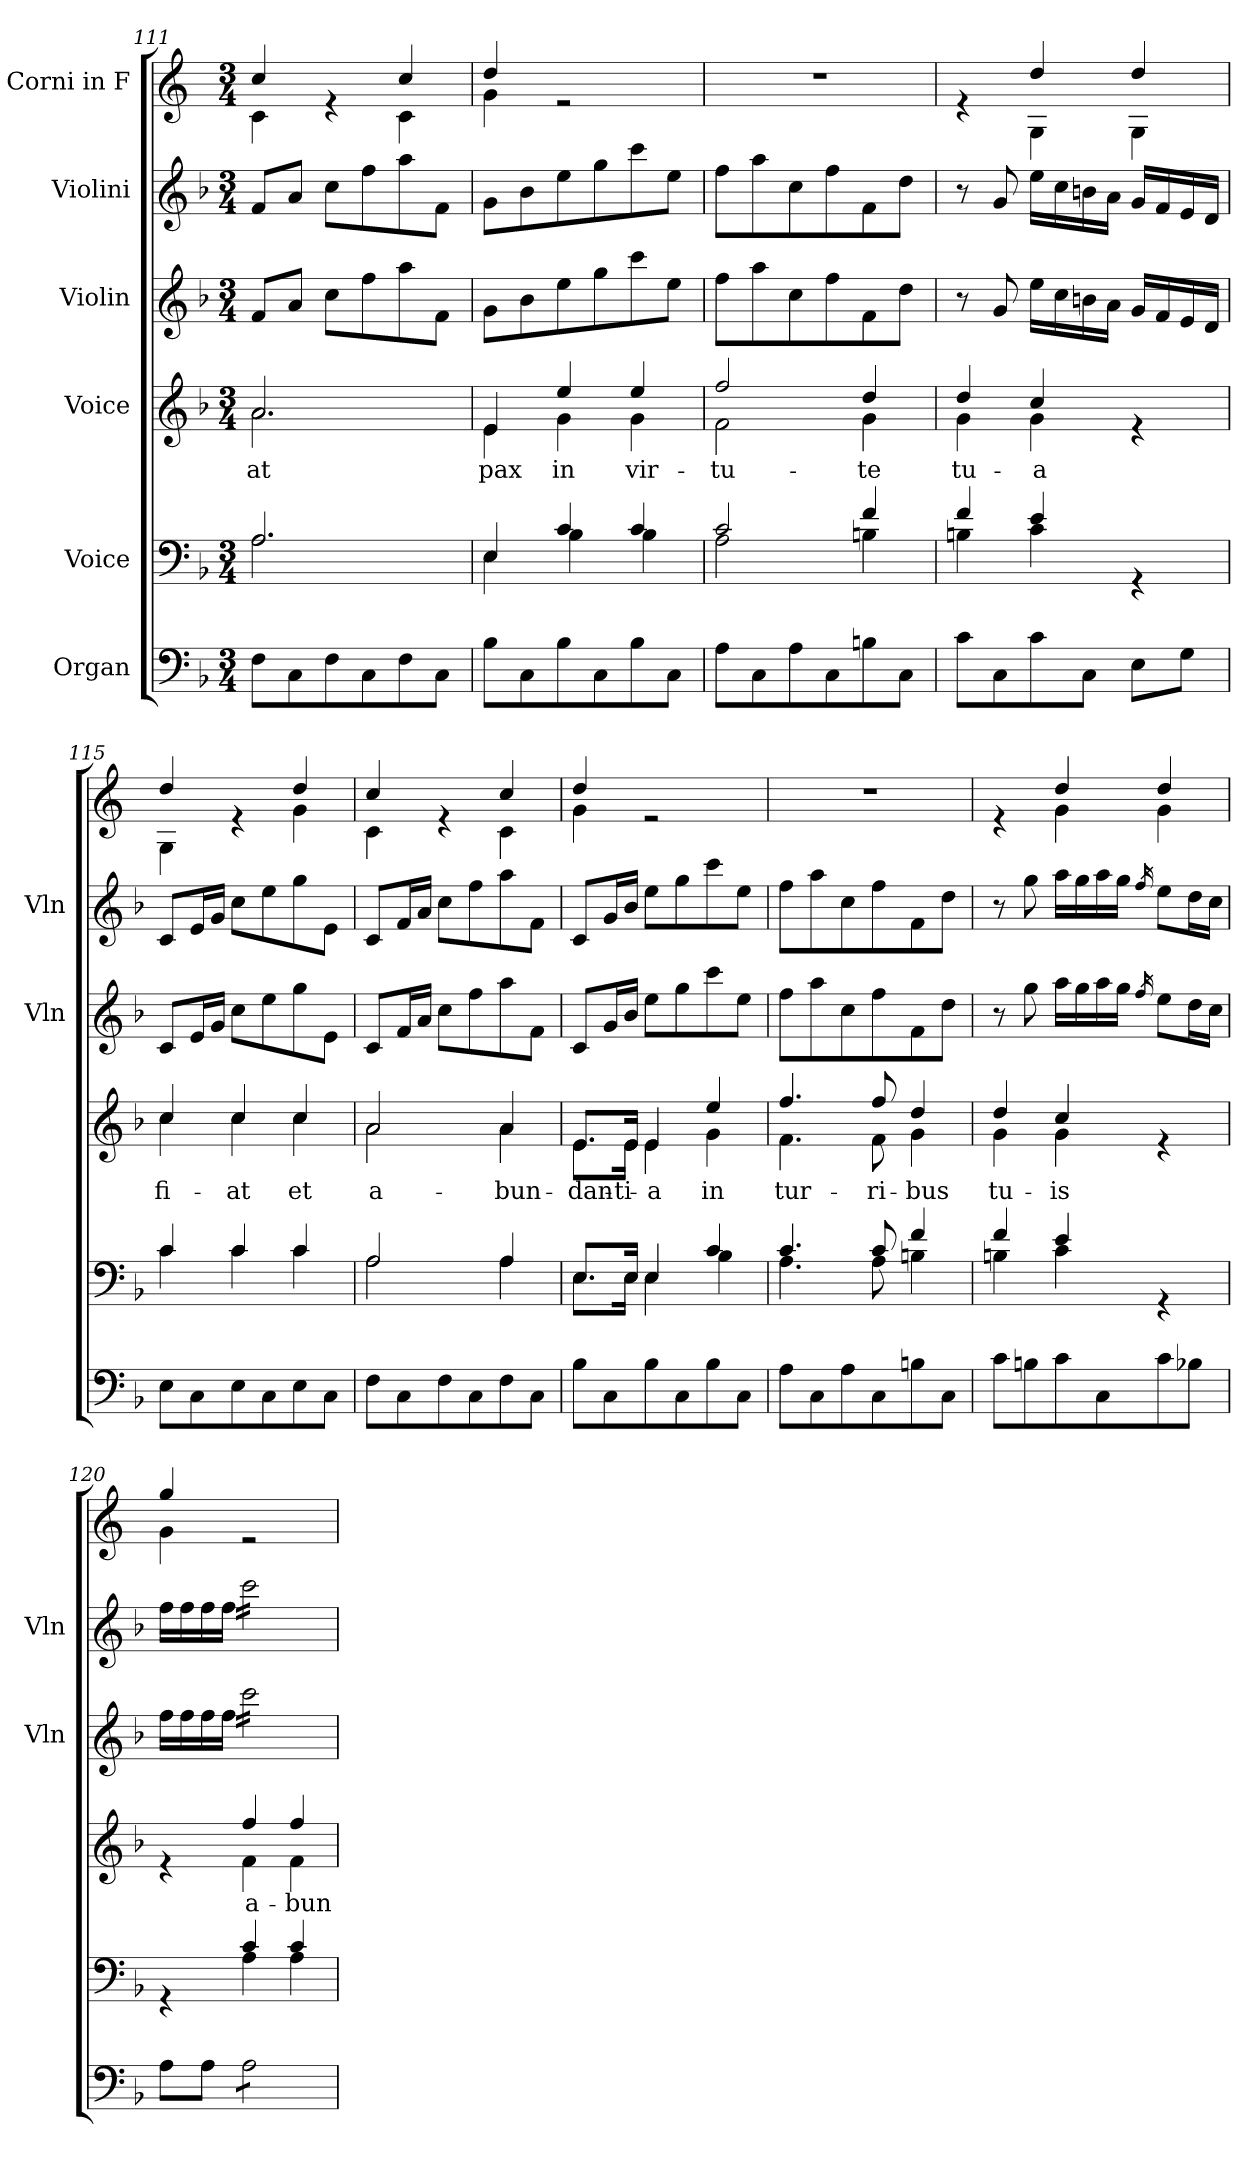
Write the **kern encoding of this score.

**kern	**kern	**kern	**text	**kern	**kern	**kern
*part6	*part5	*part4	*part4	*part3	*part2	*part1
*staff6	*staff5	*staff4	*staff4	*staff3	*staff2	*staff1
*I"Organ	*I"Voice	*I"Voice	*	*I"Violin	*I"Violini	*I"Corni in F
*	*	*	*	*I'Vln	*I'Vln	*
!!LO:PB:g=z
*clefF4	*clefF4	*clefG2	*	*clefG2	*clefG2	*clefG2
*	*	*	*	*	*	*ITrd4c7
*k[b-]	*k[b-]	*k[b-]	*	*k[b-]	*k[b-]	*k[b-]
*M3/4	*M3/4	*M3/4	*	*M3/4	*M3/4	*M3/4
=111	=111	=111	=111	=111	=111	=111
*	*^	*	*	*	*	*
!	!	!	!	!LO:LY:b	!	!	!
*	*	*	*^	*	*	*	*^
8F\L	2.A/	2.A\	2.a/	2.a\	-at	8f/L	8f/L	4f/	4F\
8C\	.	.	.	.	.	8a/J	8a/J	.	.
8F\	.	.	.	.	.	8cc\L	8cc\L	4re	4ryy
8C\	.	.	.	.	.	8ff\	8ff\	.	.
8F\	.	.	.	.	.	8aa\	8aa\	4f/	4F\
8C\J	.	.	.	.	.	8f\J	8f\J	.	.
=112	=112	=112	=112	=112	=112	=112	=112	=112	=112
!	!	!	!	!	!LO:LY:b	!	!	!	!
8B-\L	4E/	4E\	4e/	4e\	pax	8g\L	8g\L	4g/	4c\
8C\	.	.	.	.	.	8b-\	8b-\	.	.
!	!	!	!	!	!LO:LY:b	!	!	!	!
8B-\	4c/	4B-\	4ee/	4g\	in	8ee\	8ee\	2re	2ryy
8C\	.	.	.	.	.	8gg\	8gg\	.	.
!	!	!	!	!	!LO:LY:b	!	!	!	!
8B-\	4c/	4B-\	4ee/	4g\	vir-	8ccc\	8ccc\	.	.
8C\J	.	.	.	.	.	8ee\J	8ee\J	.	.
*	*	*	*	*	*	*	*	*v	*v
=113	=113	=113	=113	=113	=113	=113	=113	=113
!	!	!	!	!	!LO:LY:b	!	!	!
8A\L	2c/	2A\	2ff/	2f\	-tu-	8ff\L	8ff\L	2.r
8C\	.	.	.	.	.	8aa\	8aa\	.
8A\	.	.	.	.	.	8cc\	8cc\	.
8C\	.	.	.	.	.	8ff\	8ff\	.
!	!	!	!	!	!LO:LY:b	!	!	!
8Bn\	4f/	4Bn\	4dd/	4g\	-te	8f\	8f\	.
8C\J	.	.	.	.	.	8dd\J	8dd\J	.
=114	=114	=114	=114	=114	=114	=114	=114	=114
!	!	!	!	!	!LO:LY:b	!	!	!
*	*	*	*	*	*	*	*	*^
8c\L	4f/	4Bn\	4dd/	4g\	tu-	8r	8r	4re	4ryy
8C\	.	.	.	.	.	8g/	8g/	.	.
!	!	!	!	!	!LO:LY:b	!	!	!	!
8c\	4e/	4c\	4cc/	4g\	-a	16ee\LL	16ee\LL	4g/	4C\
.	.	.	.	.	.	16cc\	16cc\	.	.
8C\J	.	.	.	.	.	16bn\	16bn\	.	.
.	.	.	.	.	.	16a\JJ	16a\JJ	.	.
8E\L	4rGG	4ryy	4re	4ryy	.	16g/LL	16g/LL	4g/	4C\
.	.	.	.	.	.	16f/	16f/	.	.
8G\J	.	.	.	.	.	16e/	16e/	.	.
.	.	.	.	.	.	16d/JJ	16d/JJ	.	.
=115	=115	=115	=115	=115	=115	=115	=115	=115	=115
!	!	!	!	!	!LO:LY:b	!	!	!	!
8E\L	4c/	4c\	4cc/	4cc\	fi-	8c/L	8c/L	4g/	4C\
8C\	.	.	.	.	.	16e/L	16e/L	.	.
.	.	.	.	.	.	16g/JJ	16g/JJ	.	.
!	!	!	!	!	!LO:LY:b	!	!	!	!
8E\	4c/	4c\	4cc/	4cc\	-at	8cc\L	8cc\L	4re	4ryy
8C\	.	.	.	.	.	8ee\	8ee\	.	.
!	!	!	!	!	!LO:LY:b	!	!	!	!
8E\	4c/	4c\	4cc/	4cc\	et	8gg\	8gg\	4g/	4c\
8C\J	.	.	.	.	.	8e\J	8e\J	.	.
=116	=116	=116	=116	=116	=116	=116	=116	=116	=116
!	!	!	!	!	!LO:LY:b	!	!	!	!
8F\L	2A/	2A\	2a/	2a\	a-	8c/L	8c/L	4f/	4F\
8C\	.	.	.	.	.	16f/L	16f/L	.	.
.	.	.	.	.	.	16a/JJ	16a/JJ	.	.
8F\	.	.	.	.	.	8cc\L	8cc\L	4re	4ryy
8C\	.	.	.	.	.	8ff\	8ff\	.	.
!	!	!	!	!	!LO:LY:b	!	!	!	!
8F\	4A/	4A\	4a/	4a\	-bun-	8aa\	8aa\	4f/	4F\
8C\J	.	.	.	.	.	8f\J	8f\J	.	.
=117	=117	=117	=117	=117	=117	=117	=117	=117	=117
!	!	!	!	!	!LO:LY:b	!	!	!	!
8B-\L	8.E/L	8.E\L	8.e/L	8.e\L	-dan-	8c/L	8c/L	4g/	4c\
8C\	.	.	.	.	.	16g/L	16g/L	.	.
!	!	!	!	!	!LO:LY:b	!	!	!	!
.	16E/Jk	16E\Jk	16e/Jk	16e\Jk	-ti-	16b-/JJ	16b-/JJ	.	.
!	!	!	!	!	!LO:LY:b	!	!	!	!
8B-\	4E/	4E\	4e/	4e\	-a	8ee\L	8ee\L	2re	2ryy
8C\	.	.	.	.	.	8gg\	8gg\	.	.
!	!	!	!	!	!LO:LY:b	!	!	!	!
8B-\	4c/	4B-\	4ee/	4g\	in	8ccc\	8ccc\	.	.
8C\J	.	.	.	.	.	8ee\J	8ee\J	.	.
*	*	*	*	*	*	*	*	*v	*v
!!LO:LB:g=z
=118	=118	=118	=118	=118	=118	=118	=118	=118
!	!	!	!	!	!LO:LY:b	!	!	!
8A\L	4.c/	4.A\	4.ff/	4.f\	tur-	8ff\L	8ff\L	2.r
8C\	.	.	.	.	.	8aa\	8aa\	.
8A\	.	.	.	.	.	8cc\	8cc\	.
!	!	!	!	!	!LO:LY:b	!	!	!
8C\	8c/	8A\	8ff/	8f\	-ri-	8ff\	8ff\	.
!	!	!	!	!	!LO:LY:b	!	!	!
8Bn\	4f/	4Bn\	4dd/	4g\	-bus	8f\	8f\	.
8C\J	.	.	.	.	.	8dd\J	8dd\J	.
=119	=119	=119	=119	=119	=119	=119	=119	=119
!	!	!	!	!	!LO:LY:b	!	!	!
*	*	*	*	*	*	*	*	*^
8c\L	4f/	4Bn\	4dd/	4g\	tu-	8r	8r	4re	4ryy
8Bn\	.	.	.	.	.	8gg\	8gg\	.	.
!	!	!	!	!	!LO:LY:b	!	!	!	!
8c\	4e/	4c\	4cc/	4g\	-is	16aa\LL	16aa\LL	4g/	4c\
.	.	.	.	.	.	16gg\	16gg\	.	.
8C\	.	.	.	.	.	16aa\	16aa\	.	.
.	.	.	.	.	.	16gg\JJ	16gg\JJ	.	.
.	.	.	.	.	.	16qff/	16qff/	.	.
8c\	4rGG	4ryy	4re	4ryy	.	8ee\L	8ee\L	4g/	4c\
8B-X\J	.	.	.	.	.	16dd\L	16dd\L	.	.
.	.	.	.	.	.	16cc\JJ	16cc\JJ	.	.
=120	=120	=120	=120	=120	=120	=120	=120	=120	=120
8A\L	4rGG	4ryy	4re	4ryy	.	16ff\LL	16ff\LL	4cc/	4c\
.	.	.	.	.	.	16ff\	16ff\	.	.
8A\J	.	.	.	.	.	16ff\	16ff\	.	.
.	.	.	.	.	.	16ff\JJ	16ff\JJ	.	.
!	!	!	!	!	!LO:LY:b	!	!	!	!
*tremolo	*	*	*	*	*	*	*	*	*
*	*	*	*	*	*	*tremolo	*	*	*
*	*	*	*	*	*	*	*tremolo	*	*
8A\L	4c/	4A\	4ff/	4f\	a-	16ccc\LL	16ccc\LL	2re	2ryy
.	.	.	.	.	.	16ccc\	16ccc\	.	.
8A\	.	.	.	.	.	16ccc\	16ccc\	.	.
.	.	.	.	.	.	16ccc\	16ccc\	.	.
!	!	!	!	!	!LO:LY:b	!	!	!	!
8A\	4c/	4A\	4ff/	4f\	-bun-	16ccc\	16ccc\	.	.
.	.	.	.	.	.	16ccc\	16ccc\	.	.
8A\J	.	.	.	.	.	16ccc\	16ccc\	.	.
*Xtremolo	*	*	*	*	*	*	*	*	*
.	.	.	.	.	.	16ccc\JJ	16ccc\JJ	.	.
*	*	*	*	*	*	*	*Xtremolo	*	*
*	*	*	*	*	*	*Xtremolo	*	*	*
*	*v	*v	*	*	*	*	*	*v	*v
*	*	*v	*v	*	*	*	*
=	=	=	=	=	=	=
*-	*-	*-	*-	*-	*-	*-
